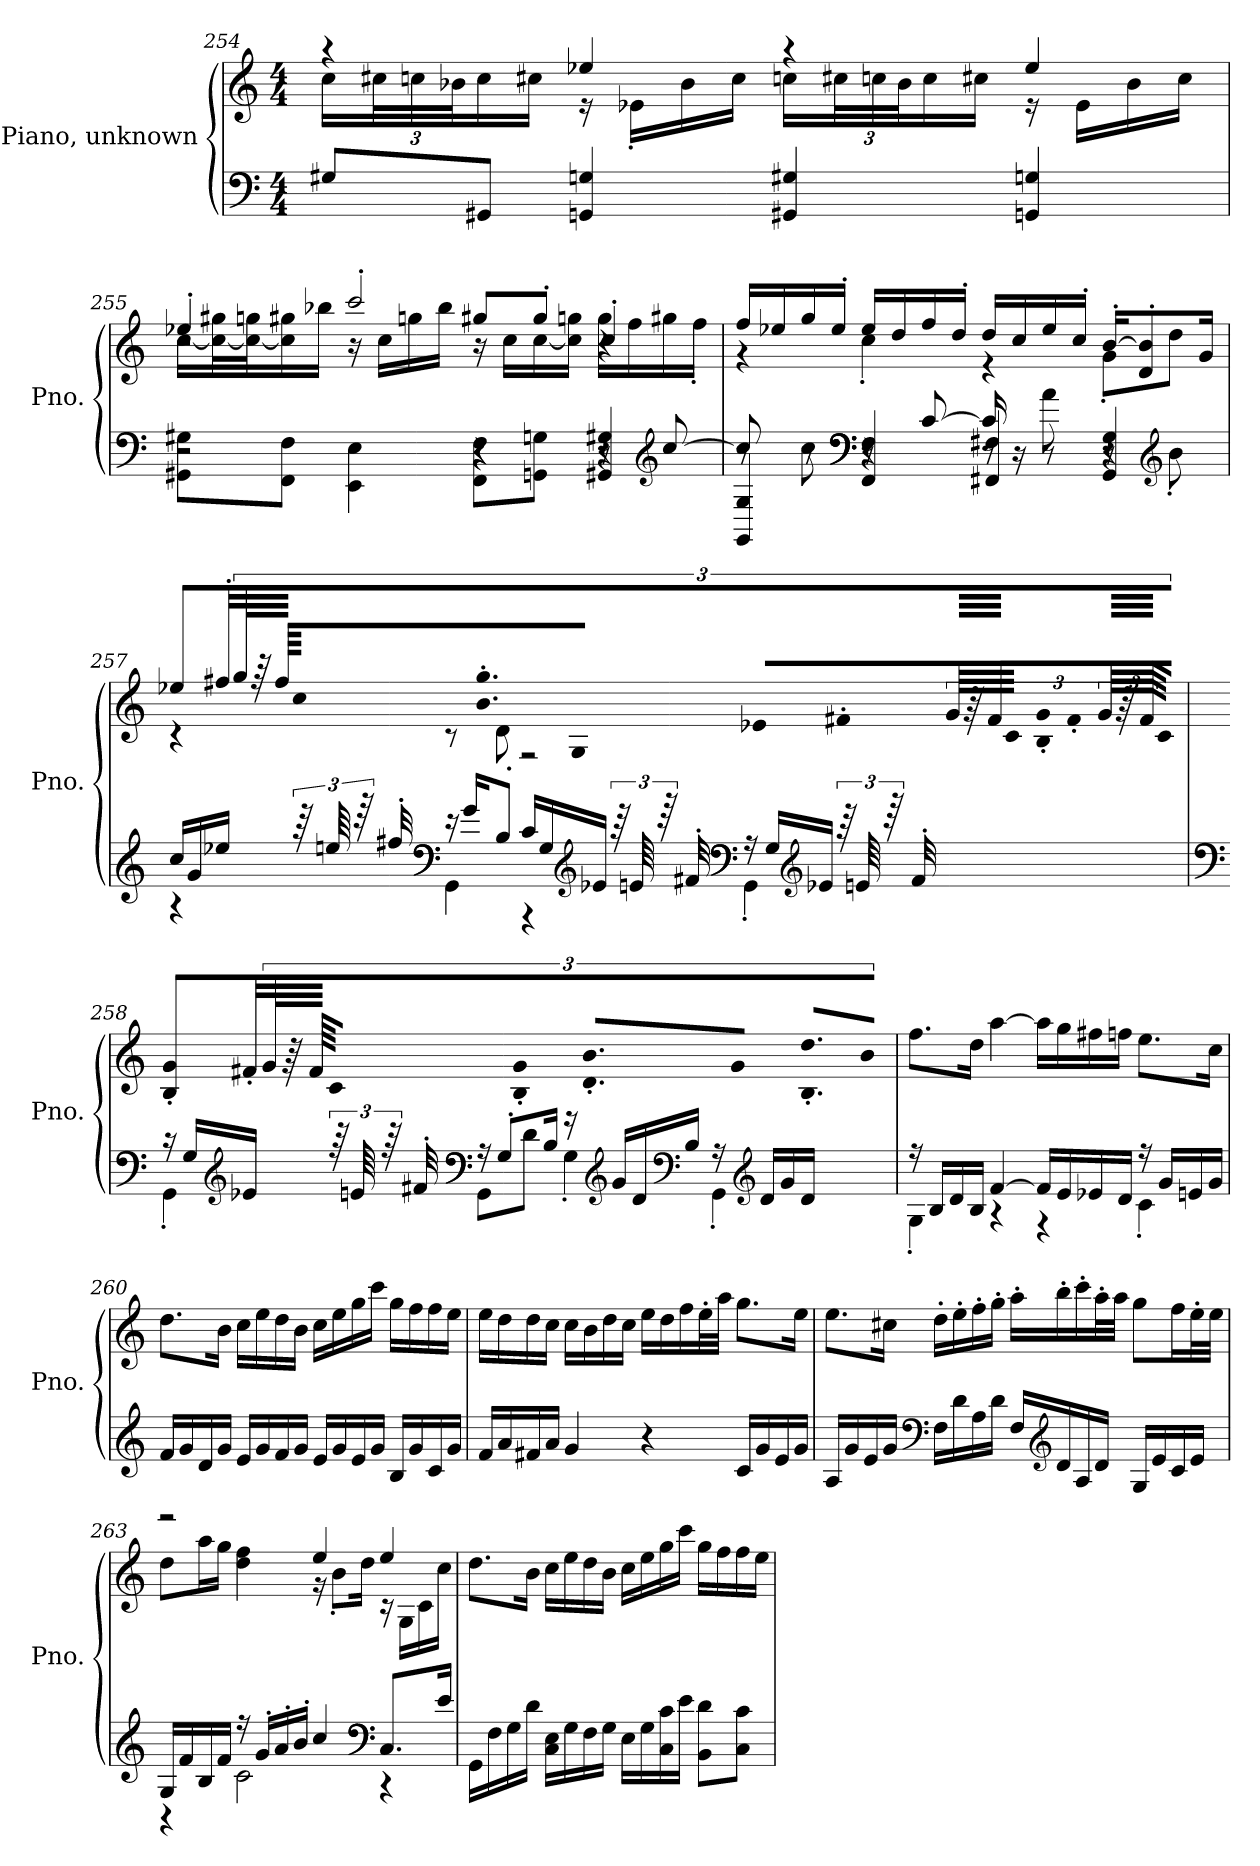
**kern	**kern
*part1	*part1
*staff2	*staff1
*I"Piano, unknown	*
*I'Pno.	*
*clefF4	*clefG2
*k[]	*k[]
*M4/4	*M4/4
=254	=254
*	*^
8G#X/L	4r	16cc\LL
*	*	*Xbrackettup
.	.	48cc#X\L
.	.	48ccn\
.	.	48b-X\J
8GG#X/J	.	16cc\
.	.	16cc#X\JJ
4GGn/ 4Gn/	4ee-X/	16r
.	.	16e-X'\LL
.	.	16b-\
.	.	16cc#\JJ
4GG#X/ 4G#X/	4r	16ccn\LL
.	.	48cc#X\L
.	.	48ccn\
.	.	48b-\J
.	.	16cc\
.	.	16cc#X\JJ
4GGn/ 4Gn/	4ee-/	16r
.	.	16e-\LL
.	.	16b-\
.	.	16cc#\JJ
!!LO:LB:g=z
=255	=255	=255
*^	*	*^
*	*^	*	*	*
2r	8GG#X\ 8G#X\L	2r	2r	[16cc\LL	4ee-X'/
.	.	.	.	32cc\_ 32gg#X\L	.
.	.	.	.	32cc\_ 32ggn\J	.
.	8FF\ 8F\J	.	.	16cc\] 16gg#X\	.
.	.	.	.	16bb-X\JJ	.
.	4EE\ 4E\	.	.	16r	2ccc'/
.	.	.	.	16cc\LL	.
.	.	.	.	16ggn\	.
.	.	.	.	16bb-\JJ	.
4r	8FF\ 8F\L	4r	8gg#X/L	16r	.
.	.	.	.	16cc\LL	.
.	8GGn\ 8Gn\J	.	8gg#'/J	[16cc\	.
.	.	.	.	16cc\] 16ggn\JJ	.
8r	4r	4GG#X/ 4G#X/	4r	16gg\LL	4cc'/
.	.	.	.	16ff\	.
*clefG2	*	*	*	*	*
[8cc/	.	.	.	16gg#X\	.
.	.	.	.	16ff'\JJ	.
*	*	*	*	*v	*v
=256	=256	=256	=256	=256
8cc/]	8r	4GG/ 4G/	16ff/LL	4r
.	.	.	16ee-X/	.
8r	8cc\	.	16gg/	.
.	.	.	16ee-'/JJ	.
*clefF4	*	*	*	*
8r	4r	4FF/ 4F/	16ee-/LL	4cc'\
.	.	.	16dd/	.
[8c/	.	.	16ff/	.
.	.	.	16dd'/JJ	.
16c/]	8r	4FF#X/ 4F#X/	16dd/LL	4r
16r	.	.	16cc/	.
8r	8a\	.	16ee-/	.
.	.	.	16cc'/JJ	.
4r	8r	4GG/ 4G/	[16b'/KL	8g'\L
.	.	.	8d/' 8b/]'	.
*clefG2	*	*	*	*
.	8b'\	.	.	8dd\J
.	.	.	16g/Jk	.
*	*v	*v	*	*
!!LO:LB:g=z	!!
=257	=257	=257	=257
16cc/LL	4r	8ee-X/L	4r
16g/	.	.	.
16ee-X/JJ	.	32ff#X'/LL	.
*	*	*brackettup	*
.	.	96gg/JJJk	.
.	.	96r	.
.	.	96ff#/KKLL	.
96r	.	16cc/J	.
96een/	.	.	.
96r	.	.	.
32ff#X'/	.	.	.
*clefF4	*	*	*
16r	4GG\	8.b/' 8.gg/'	8r
16g/KL	.	.	.
8B'/J	.	.	8d\
.	.	16G/Jk	.
16c/LL	4r	8e-X/L	2r
16G/	.	.	.
*clefG2	*	*	*
16e-X/JJ	.	32f#X'/LL	.
.	.	96g/JJJk	.
.	.	96r	.
.	.	96f#/KKLL	.
96r	.	16c/J	.
96en/	.	.	.
96r	.	.	.
32f#X'/	.	.	.
*clefF4	*	*	*
16r	4GG'\	8B/' 8g/'	.
16G/LL	.	.	.
*clefG2	*	*	*
16e-X/JJ	.	32f#'/LL	.
.	.	96g/JJJk	.
.	.	96r	.
.	.	96f#/KKLL	.
96r	.	16c/JJ	.
96en/	.	.	.
96r	.	.	.
32f#'/	.	.	.
*	*	*v	*v
!!LO:LB:g=z
=258	=258	=258
*clefF4	*	*
16r	4GG'\	8B/' 8g/'L
16G/LL	.	.
*clefG2	*	*
16e-X/JJ	.	32f#X'/LL
.	.	96g/JJJk
.	.	96r
.	.	96f#/KKLL
96r	.	16c/JJ
96en/	.	.
96r	.	.
32f#X'/	.	.
*clefF4	*	*
16r	8GG\L	4B/' 4g/'
8G'/L	.	.
.	8d\J	.
16B/Jk	.	.
16r	4G'\	8.d/' 8.b/'L
*clefG2	*	*
16g/LL	.	.
16d/	.	.
*clefF4	*	*
16B/JJ	.	16g/Jk
16r	4GG'\	8.B/' 8.dd/'L
*clefG2	*	*
16d/LL	.	.
16g/	.	.
16d/JJ	.	16b/Jk
!!LO:LB:g=z
=259	=259	=259
16r	4G'\	8.ff\L
16B/LL	.	.
16d/	.	.
16B/JJ	.	16dd\Jk
[4f/	4r	[4aa\
16f/LL]	4r	16aa\LL]
16e/	.	16gg\
16e-X/	.	16ff#X\
16d/JJ	.	16ffn\JJ
16r	4c'\	8.ee\L
16g/LL	.	.
16en/	.	.
16g/JJ	.	16cc\Jk
*v	*v	*
=260	=260
16f/LL	8.dd\L
16g/	.
16d/	.
16g/JJ	16b\Jk
16e/LL	16cc\LL
16g/	16ee\
16f/	16dd\
16g/JJ	16b\JJ
16e/LL	16cc\LL
16g/	16ee\
16e/	16gg\
16g/JJ	16ccc\JJ
16B/LL	16gg\LL
16g/	16ff\
16c/	16ff\
16g/JJ	16ee\JJ
!!LO:PB:g=z
=261	=261
16f/LL	16ee\LL
16a/	16dd\
16f#X/	16dd\
16a/JJ	16cc\JJ
4g/	16cc\LL
.	16b\
.	16dd\
.	16cc\JJ
4r	16ee\LL
.	16dd\
.	16ff\
.	32ee'\L
.	32aa\JJJ
16c/LL	8.gg\L
16g/	.
16e/	.
16g/JJ	16ee\Jk
=262	=262
16A/LL	8.ee\L
16g/	.
16e/	.
16g/JJ	16cc#X\Jk
*clefF4	*
16F\LL	16dd'\LL
16d\	16ee'\
16A\	16ff'\
16d\JJ	16gg'\JJ
16F/LL	16aa'\LL
*clefG2	*
16d/	16bb'\
16A/	16ccc'\
16d/JJ	32aa'\L
.	32aa\JJJ
16G/LL	8gg\L
16e/	.
16c/	16ff\L
16e/JJ	32ee'\L
.	32ee\JJJ
!!LO:LB:g=z
=263	=263
*^	*^
16G/LL	4r	2r	8dd\L
16f/	.	.	.
16B/	.	.	16aa\L
16f/JJ	.	.	16gg\JJ
16r	2c\	.	4dd\ 4ff\
16g'/LL	.	.	.
16a'/	.	.	.
16b'/JJ	.	.	.
4cc/	.	4ee/	16r
.	.	.	8b'\L
.	.	.	16dd\Jk
*clefF4	*	*	*
8.C/L	4r	4ee/	16r
.	.	.	16G\LL
.	.	.	16c\
16e/Jk	.	.	16cc\JJ
*v	*v	*	*
*	*v	*v
=264	=264
16GG\LL	8.dd\L
16F\	.
16G\	.
16d\JJ	16b\Jk
16C\ 16E\LL	16cc\LL
16G\	16ee\
16F\	16dd\
16G\JJ	16b\JJ
16E\LL	16cc\LL
16G\	16ee\
16C\ 16c\	16gg\
16e\JJ	16ccc\JJ
8BB\ 8d\L	16gg\LL
.	16ff\
8C\ 8c\J	16ff\
.	16ee\JJ
=	=
*-	*-
